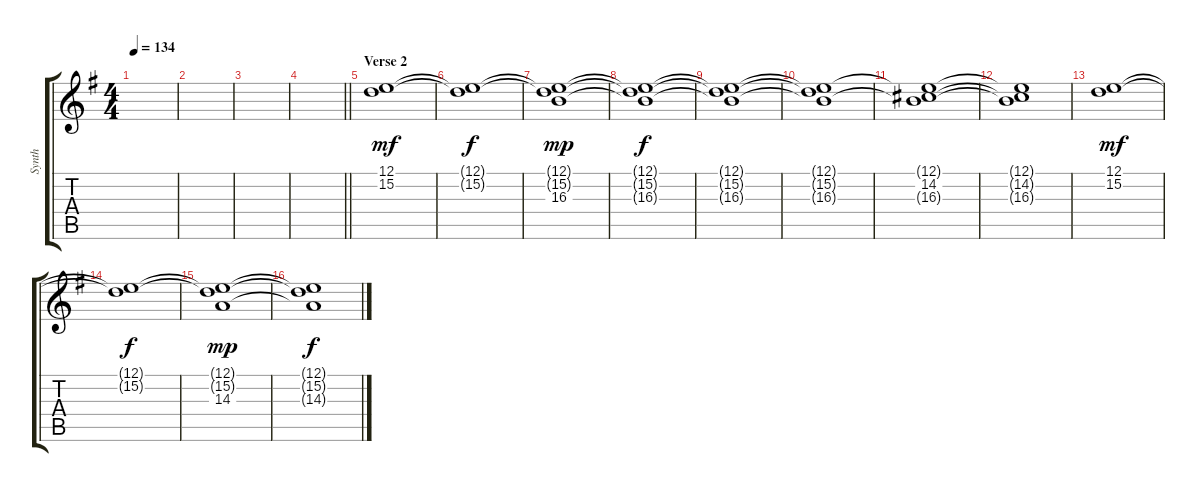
\track ("Synth" "Synth") {instrument pad2warm}
\staff {score tabs}
\tuning (E4 B3 G3 D3 A2 E2) {hide}
\ts (4 4)
\tempo 134
\clef g2
\ks eminor
|
|
|
\barLineRight lightlight
|
\section ("" "Verse 2")
(12.1 15.2).1{dy mf} |
(12.1{t} 15.2{t}).1{dy f} |
(12.1{t} 15.2{t} 16.3).1{dy mp} |
(12.1{t} 15.2{t} 16.3{t}).1{dy f} |
(12.1{t} 15.2{t} 16.3{t}).1 |
(12.1{t} 15.2{t} 16.3{t}).1 |
(12.1{t} 14.2 16.3{t}).1 |
(12.1{t} 14.2{t} 16.3{t}).1 |
(12.1 15.2).1{dy mf} |
(12.1{t} 15.2{t}).1{dy f} |
(12.1{t} 15.2{t} 14.3).1{dy mp} |
(12.1{t} 15.2{t} 14.3{t}).1{dy f}
